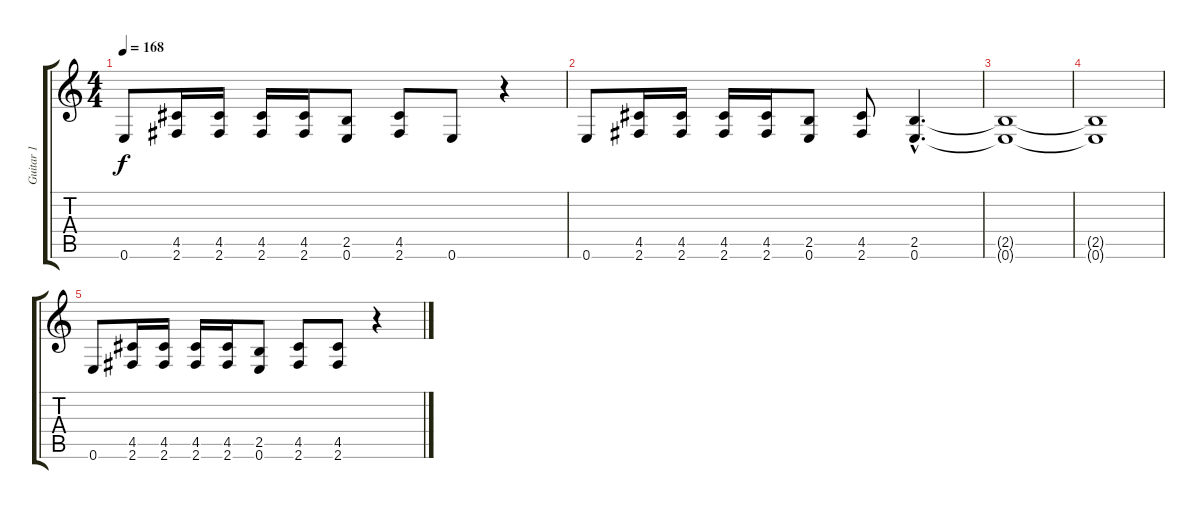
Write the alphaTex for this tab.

\track ("Guitar 1" "Guitar 1") {instrument overdrivenguitar}
\staff {score tabs}
\tuning (E4 B3 G3 D3 A2 E2) {hide}
\ts (4 4)
\tempo 168
\clef g2
\ks c
0.6.8{dy f} (4.5 2.6).16 (4.5 2.6).16 (4.5 2.6).16 (4.5 2.6).16 (2.5 0.6).8 (4.5 2.6).8 0.6.8 r.4 |
0.6.8 (4.5 2.6).16 (4.5 2.6).16 (4.5 2.6).16 (4.5 2.6).16 (2.5 0.6).8 (4.5 2.6).8 (2.5{hac} 0.6{hac}).4{d} |
(2.5{t} 0.6{t}).1 |
(2.5{t} 0.6{t}).1 |
0.6.8 (4.5 2.6).16 (4.5 2.6).16 (4.5 2.6).16 (4.5 2.6).16 (2.5 0.6).8 (4.5 2.6).8 (4.5 2.6).8 r.4
